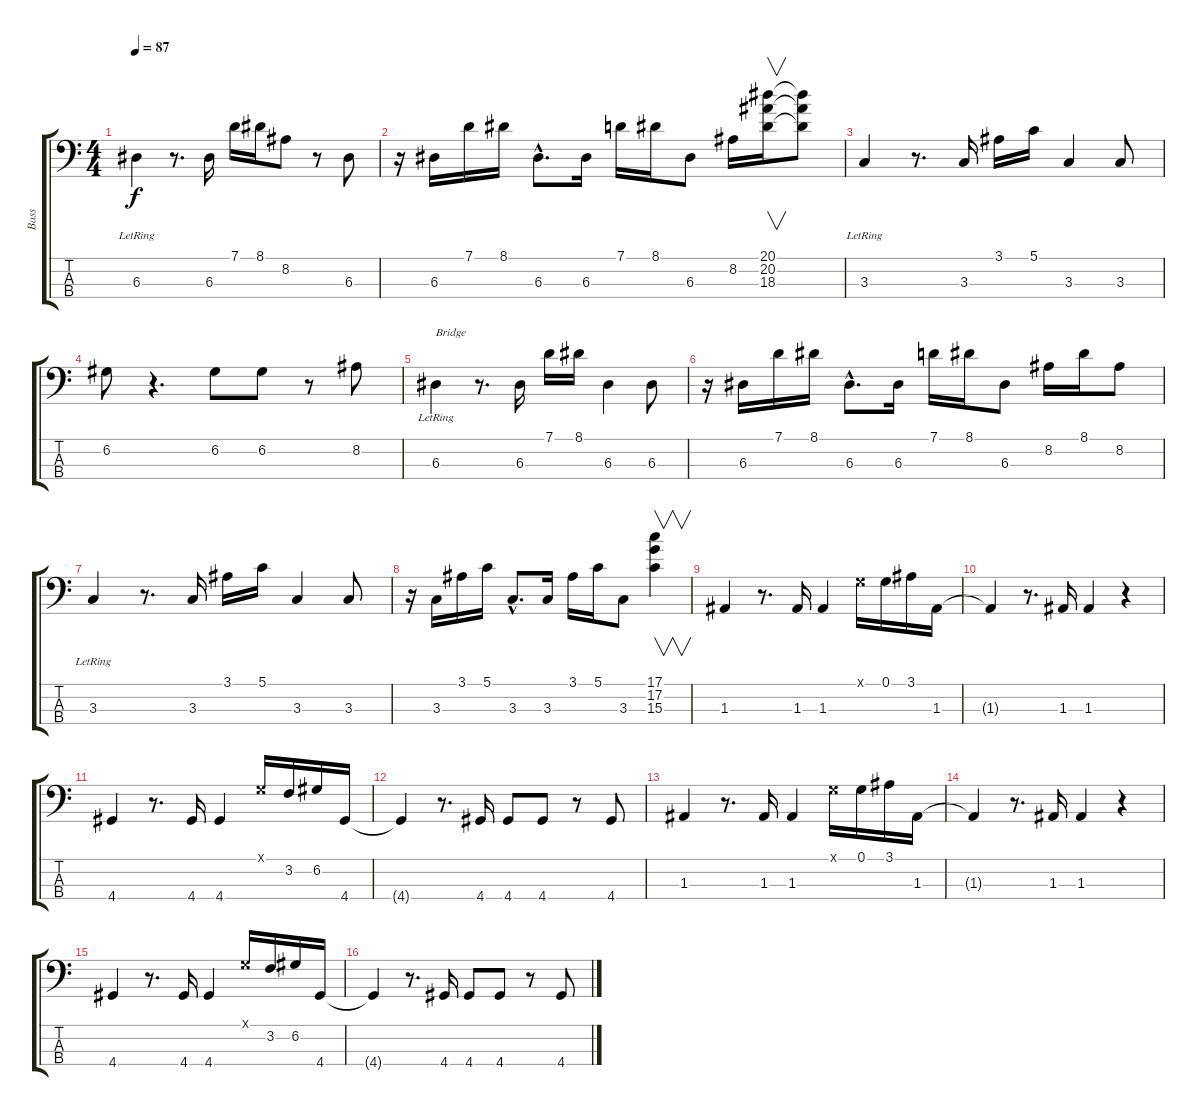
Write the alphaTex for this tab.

\track ("Bass" "Bass") {instrument electricbassfinger}
\staff {score tabs}
\tuning (G2 D2 A1 E1) {hide}
\ts (4 4)
\tempo 87
\clef f4
\ks c
6.3{lr}.4{dy f} r.8{d} 6.3.16 7.1.16 8.1.16 8.2.8 r.8 6.3.8 |
r.16 6.3.16 7.1.16 8.1.16 6.3{hac}.8{d} 6.3.16 7.1.16 8.1.16 6.3.8 8.2.16 (20.1 20.2 18.3).16{v} (20.1{t} 20.2{t} 18.3{t}).8 |
3.3{lr}.4 r.8{d} 3.3.16 3.1.16 5.1.16 3.3.4 3.3.8 |
6.2.8 r.4{d} 6.2.8 6.2.8 r.8 8.2.8 |
6.3{lr}.4{txt "Bridge"} r.8{d} 6.3.16 7.1.16 8.1.16 6.3.4 6.3.8 |
r.16 6.3.16 7.1.16 8.1.16 6.3{hac}.8{d} 6.3.16 7.1.16 8.1.16 6.3.8 8.2.16 8.1.16 8.2.8 |
3.3{lr}.4 r.8{d} 3.3.16 3.1.16 5.1.16 3.3.4 3.3.8 |
r.16 3.3.16 3.1.16 5.1.16 3.3{hac}.8{d} 3.3.16 3.1.16 5.1.16 3.3.8 (17.1 17.2 15.3).4{v} |
1.3.4 r.8{d} 1.3.16 1.3.4 0.1{x}.16 0.1.16 3.1.16 1.3.16 |
1.3{t}.4 r.8{d} 1.3.16 1.3.4 r.4 |
4.4.4 r.8{d} 4.4.16 4.4.4 0.1{x}.16 3.2.16 6.2.16 4.4.16 |
4.4{t}.4 r.8{d} 4.4.16 4.4.8 4.4.8 r.8 4.4.8 |
1.3.4 r.8{d} 1.3.16 1.3.4 0.1{x}.16 0.1.16 3.1.16 1.3.16 |
1.3{t}.4 r.8{d} 1.3.16 1.3.4 r.4 |
4.4.4 r.8{d} 4.4.16 4.4.4 0.1{x}.16 3.2.16 6.2.16 4.4.16 |
4.4{t}.4 r.8{d} 4.4.16 4.4.8 4.4.8 r.8 4.4.8
